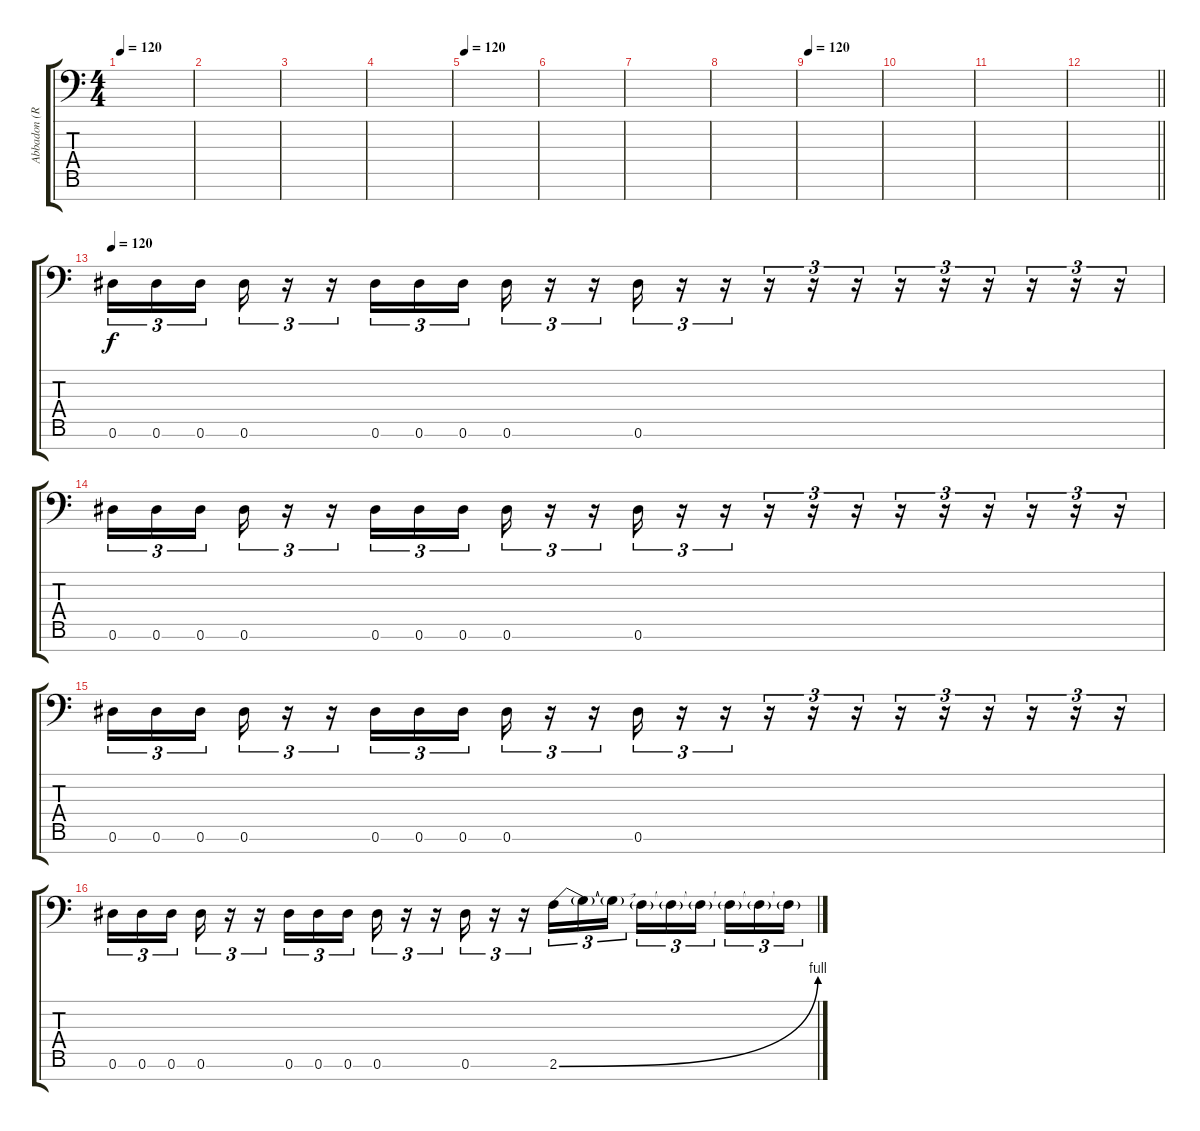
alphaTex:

\track ("Abbadon (Rythm Guitar 2)" "Abbadon (R") {instrument distortionguitar}
\staff {score tabs}
\tuning (Eb4 Bb3 Gb3 Db3 Ab2 Eb2 Bb1) {hide}
\ts (4 4)
\tempo 120
\clef f4
\ks c
|
|
|
|
\tempo 120
|
|
|
|
\tempo 120
|
|
|
\barLineRight lightlight
|
\tempo 120
0.6.16{tu (3 2)} 0.6.16{tu (3 2)} 0.6.16{tu (3 2) beam splitsecondary} 0.6.16{tu (3 2)} r.16{tu (3 2)} r.16{tu (3 2)} 0.6.16{tu (3 2)} 0.6.16{tu (3 2)} 0.6.16{tu (3 2) beam splitsecondary} 0.6.16{tu (3 2)} r.16{tu (3 2)} r.16{tu (3 2)} 0.6.16{tu (3 2)} r.16{tu (3 2)} r.16{tu (3 2)} r.16{tu (3 2)} r.16{tu (3 2)} r.16{tu (3 2)} r.16{tu (3 2)} r.16{tu (3 2)} r.16{tu (3 2)} r.16{tu (3 2)} r.16{tu (3 2)} r.16{tu (3 2)} |
0.6.16{tu (3 2)} 0.6.16{tu (3 2)} 0.6.16{tu (3 2) beam splitsecondary} 0.6.16{tu (3 2)} r.16{tu (3 2)} r.16{tu (3 2)} 0.6.16{tu (3 2)} 0.6.16{tu (3 2)} 0.6.16{tu (3 2) beam splitsecondary} 0.6.16{tu (3 2)} r.16{tu (3 2)} r.16{tu (3 2)} 0.6.16{tu (3 2)} r.16{tu (3 2)} r.16{tu (3 2)} r.16{tu (3 2)} r.16{tu (3 2)} r.16{tu (3 2)} r.16{tu (3 2)} r.16{tu (3 2)} r.16{tu (3 2)} r.16{tu (3 2)} r.16{tu (3 2)} r.16{tu (3 2)} |
0.6.16{tu (3 2)} 0.6.16{tu (3 2)} 0.6.16{tu (3 2) beam splitsecondary} 0.6.16{tu (3 2)} r.16{tu (3 2)} r.16{tu (3 2)} 0.6.16{tu (3 2)} 0.6.16{tu (3 2)} 0.6.16{tu (3 2) beam splitsecondary} 0.6.16{tu (3 2)} r.16{tu (3 2)} r.16{tu (3 2)} 0.6.16{tu (3 2)} r.16{tu (3 2)} r.16{tu (3 2)} r.16{tu (3 2)} r.16{tu (3 2)} r.16{tu (3 2)} r.16{tu (3 2)} r.16{tu (3 2)} r.16{tu (3 2)} r.16{tu (3 2)} r.16{tu (3 2)} r.16{tu (3 2)} |
0.6.16{tu (3 2)} 0.6.16{tu (3 2)} 0.6.16{tu (3 2) beam splitsecondary} 0.6.16{tu (3 2)} r.16{tu (3 2)} r.16{tu (3 2)} 0.6.16{tu (3 2)} 0.6.16{tu (3 2)} 0.6.16{tu (3 2) beam splitsecondary} 0.6.16{tu (3 2)} r.16{tu (3 2)} r.16{tu (3 2)} 0.6.16{tu (3 2)} r.16{tu (3 2)} r.16{tu (3 2)} 2.6{be (bend 0 0 60 4)}.16{tu (3 2)} 2.6{t}.16{tu (3 2) dy f} 2.6{t}.16{tu (3 2)} 2.6{t}.16{tu (3 2)} 2.6{t}.16{tu (3 2)} 2.6{t}.16{tu (3 2) beam splitsecondary} 2.6{t}.16{tu (3 2)} 2.6{t}.16{tu (3 2)} 2.6{t}.16{tu (3 2)}
